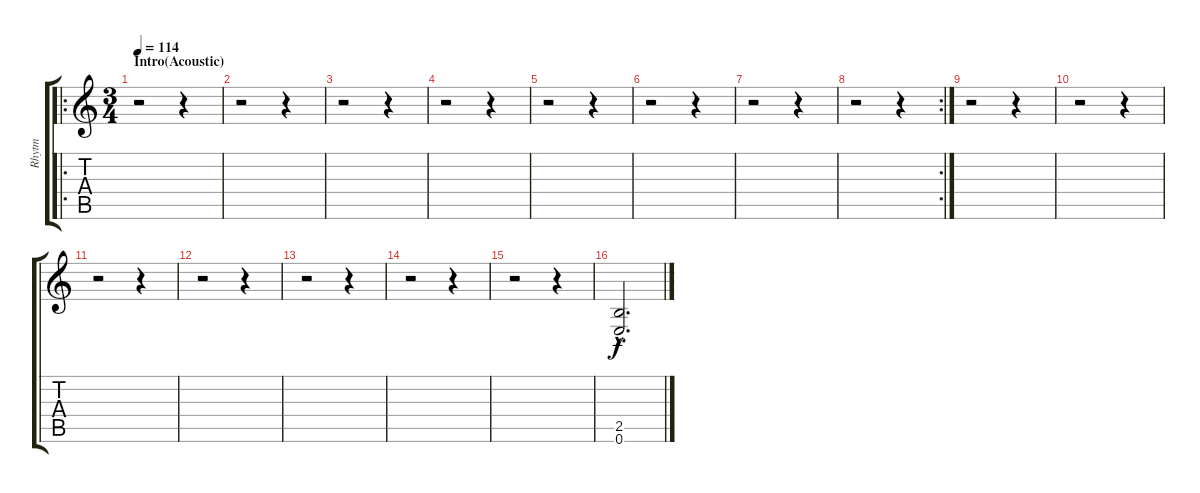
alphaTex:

\track ("Rhytm" "Rhytm") {instrument distortionguitar}
\staff {score tabs}
\tuning (E4 B3 G3 D3 A2 E2) {hide}
\ro
\ts (3 4)
\section ("" "Intro(Acoustic)")
\tempo 114
\tempo 132
\tempo 114
\clef g2
\ks c
r.2{dy f instrument distortionguitar} r.4 |
r.2 r.4 |
r.2 r.4 |
r.2 r.4 |
r.2 r.4 |
r.2 r.4 |
r.2 r.4 |
\rc 2
r.2 r.4 |
r.2 r.4 |
r.2 r.4 |
r.2 r.4 |
r.2 r.4 |
r.2 r.4 |
r.2 r.4 |
r.2 r.4 |
(2.5{hac} 0.6{hac}).2{d}
